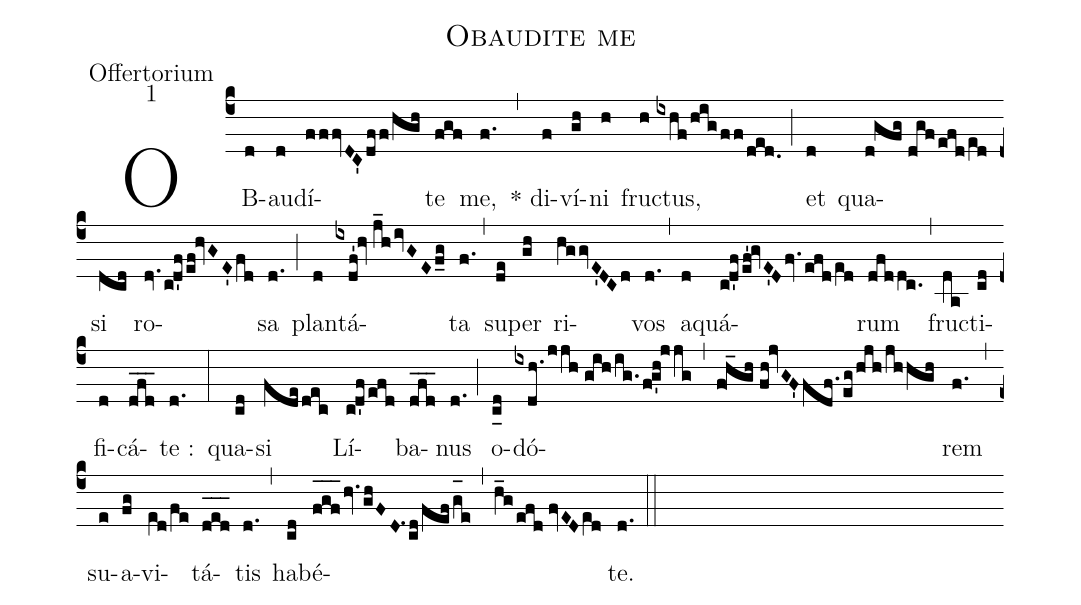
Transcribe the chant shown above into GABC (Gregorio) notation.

name:Obaudite me;
office-part:Offertorium;
mode:1;
%%
(c4) OB(d)au(d)dí(fffvDC'dff/hgh)te(fgf) me,(f.) (,) * di(f)ví(gh)ni(h) fru(h)ctus,(ixhf/higff/ded.) (;) et(d) qua(d!gfg//dgfefd/e[ll:1]d)si(dcd) ro(dv.cd'f/ef!hvGE'fd)sa(d.) (;) plan(d)tá(ixdf'!hv//j_hivGEf_g)ta(f.) (,) su(de)per(gh) ri(hggvE'DCd)vos(d.) (,) a(d)quá(cd'f/ef'!gvE'Dfv.efd/e[ll:1]d)rum(dfddc.) (,) fru(da)cti(cd)fi(d)cá(dfd___)te :(d.) (:) qua(cd)si(fde/dec) Lí(cd'f/efd)ba(dfd___)nus(d.) (;) o(c_[ll:1]d)dó(ixdh./jjh//gih/ig.fg'h!jjg)(,)(f!h_gh//fh!jvGF'/!fdf./eg/hjh/jhhgh)rem(f.) (,) su(e)a(fg)vi(e[ll:1]d/fe)tá(d_[oh:h]e_[oh:h]d_[oh:h])tis(d.) (,) ha(cd)bé(f_[oh:h]g_[oh:h]f_[oh:h]hv.ghFD.1cd/!fefg_[oh:h]e)(,)(h_gefd//fvEDe[ll:1]d)te.(d.) (::)
